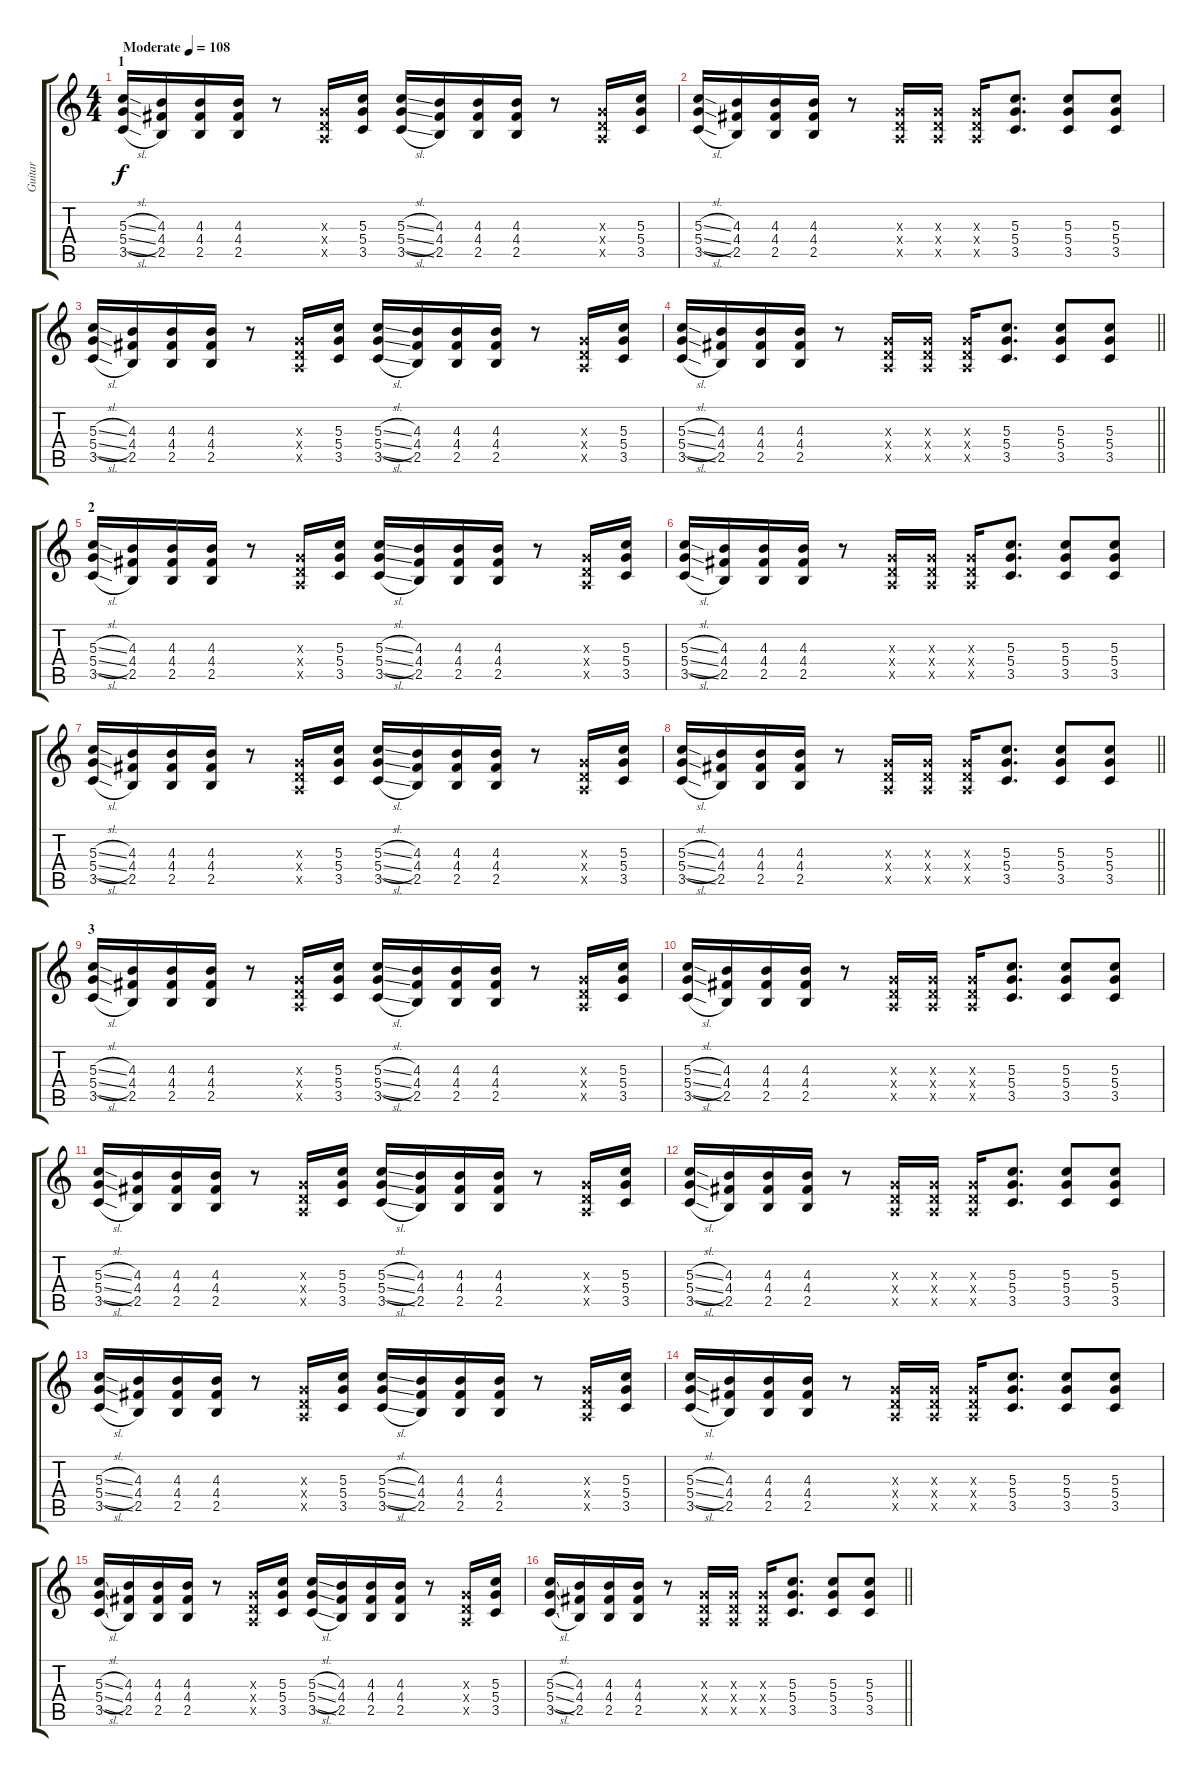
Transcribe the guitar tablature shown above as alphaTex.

\track ("Guitar" "Guitar") {instrument distortionguitar}
\staff {score tabs}
\tuning (E4 B3 G3 D3 A2 E2) {hide}
\ts (4 4)
\section ("" "1")
\tempo (108 "Moderate")
\clef g2
\ks c
(5.3{sl} 5.4{sl} 3.5{sl}).16{dy f instrument distortionguitar} (4.3 4.4 2.5).16 (4.3 4.4 2.5).16 (4.3 4.4 2.5).16 r.8 (0.3{x} 0.4{x} 0.5{x}).16 (5.3 5.4 3.5).16 (5.3{sl} 5.4{sl} 3.5{sl}).16 (4.3 4.4 2.5).16 (4.3 4.4 2.5).16 (4.3 4.4 2.5).16 r.8 (0.3{x} 0.4{x} 0.5{x}).16 (5.3 5.4 3.5).16 |
(5.3{sl} 5.4{sl} 3.5{sl}).16 (4.3 4.4 2.5).16 (4.3 4.4 2.5).16 (4.3 4.4 2.5).16 r.8 (0.3{x} 0.4{x} 0.5{x}).16 (0.3{x} 0.4{x} 0.5{x}).16 (0.3{x} 0.4{x} 0.5{x}).16 (5.3 5.4 3.5).8{d} (5.3 5.4 3.5).8 (5.3 5.4 3.5).8 |
(5.3{sl} 5.4{sl} 3.5{sl}).16 (4.3 4.4 2.5).16 (4.3 4.4 2.5).16 (4.3 4.4 2.5).16 r.8 (0.3{x} 0.4{x} 0.5{x}).16 (5.3 5.4 3.5).16 (5.3{sl} 5.4{sl} 3.5{sl}).16 (4.3 4.4 2.5).16 (4.3 4.4 2.5).16 (4.3 4.4 2.5).16 r.8 (0.3{x} 0.4{x} 0.5{x}).16 (5.3 5.4 3.5).16 |
\barLineRight lightlight
(5.3{sl} 5.4{sl} 3.5{sl}).16 (4.3 4.4 2.5).16 (4.3 4.4 2.5).16 (4.3 4.4 2.5).16 r.8 (0.3{x} 0.4{x} 0.5{x}).16 (0.3{x} 0.4{x} 0.5{x}).16 (0.3{x} 0.4{x} 0.5{x}).16 (5.3 5.4 3.5).8{d} (5.3 5.4 3.5).8 (5.3 5.4 3.5).8 |
\section ("" "2")
(5.3{sl} 5.4{sl} 3.5{sl}).16 (4.3 4.4 2.5).16 (4.3 4.4 2.5).16 (4.3 4.4 2.5).16 r.8 (0.3{x} 0.4{x} 0.5{x}).16 (5.3 5.4 3.5).16 (5.3{sl} 5.4{sl} 3.5{sl}).16 (4.3 4.4 2.5).16 (4.3 4.4 2.5).16 (4.3 4.4 2.5).16 r.8 (0.3{x} 0.4{x} 0.5{x}).16 (5.3 5.4 3.5).16 |
(5.3{sl} 5.4{sl} 3.5{sl}).16 (4.3 4.4 2.5).16 (4.3 4.4 2.5).16 (4.3 4.4 2.5).16 r.8 (0.3{x} 0.4{x} 0.5{x}).16 (0.3{x} 0.4{x} 0.5{x}).16 (0.3{x} 0.4{x} 0.5{x}).16 (5.3 5.4 3.5).8{d} (5.3 5.4 3.5).8 (5.3 5.4 3.5).8 |
(5.3{sl} 5.4{sl} 3.5{sl}).16 (4.3 4.4 2.5).16 (4.3 4.4 2.5).16 (4.3 4.4 2.5).16 r.8 (0.3{x} 0.4{x} 0.5{x}).16 (5.3 5.4 3.5).16 (5.3{sl} 5.4{sl} 3.5{sl}).16 (4.3 4.4 2.5).16 (4.3 4.4 2.5).16 (4.3 4.4 2.5).16 r.8 (0.3{x} 0.4{x} 0.5{x}).16 (5.3 5.4 3.5).16 |
\barLineRight lightlight
(5.3{sl} 5.4{sl} 3.5{sl}).16 (4.3 4.4 2.5).16 (4.3 4.4 2.5).16 (4.3 4.4 2.5).16 r.8 (0.3{x} 0.4{x} 0.5{x}).16 (0.3{x} 0.4{x} 0.5{x}).16 (0.3{x} 0.4{x} 0.5{x}).16 (5.3 5.4 3.5).8{d} (5.3 5.4 3.5).8 (5.3 5.4 3.5).8 |
\section ("" "3")
(5.3{sl} 5.4{sl} 3.5{sl}).16 (4.3 4.4 2.5).16 (4.3 4.4 2.5).16 (4.3 4.4 2.5).16 r.8 (0.3{x} 0.4{x} 0.5{x}).16 (5.3 5.4 3.5).16 (5.3{sl} 5.4{sl} 3.5{sl}).16 (4.3 4.4 2.5).16 (4.3 4.4 2.5).16 (4.3 4.4 2.5).16 r.8 (0.3{x} 0.4{x} 0.5{x}).16 (5.3 5.4 3.5).16 |
(5.3{sl} 5.4{sl} 3.5{sl}).16 (4.3 4.4 2.5).16 (4.3 4.4 2.5).16 (4.3 4.4 2.5).16 r.8 (0.3{x} 0.4{x} 0.5{x}).16 (0.3{x} 0.4{x} 0.5{x}).16 (0.3{x} 0.4{x} 0.5{x}).16 (5.3 5.4 3.5).8{d} (5.3 5.4 3.5).8 (5.3 5.4 3.5).8 |
(5.3{sl} 5.4{sl} 3.5{sl}).16 (4.3 4.4 2.5).16 (4.3 4.4 2.5).16 (4.3 4.4 2.5).16 r.8 (0.3{x} 0.4{x} 0.5{x}).16 (5.3 5.4 3.5).16 (5.3{sl} 5.4{sl} 3.5{sl}).16 (4.3 4.4 2.5).16 (4.3 4.4 2.5).16 (4.3 4.4 2.5).16 r.8 (0.3{x} 0.4{x} 0.5{x}).16 (5.3 5.4 3.5).16 |
(5.3{sl} 5.4{sl} 3.5{sl}).16 (4.3 4.4 2.5).16 (4.3 4.4 2.5).16 (4.3 4.4 2.5).16 r.8 (0.3{x} 0.4{x} 0.5{x}).16 (0.3{x} 0.4{x} 0.5{x}).16 (0.3{x} 0.4{x} 0.5{x}).16 (5.3 5.4 3.5).8{d} (5.3 5.4 3.5).8 (5.3 5.4 3.5).8 |
(5.3{sl} 5.4{sl} 3.5{sl}).16 (4.3 4.4 2.5).16 (4.3 4.4 2.5).16 (4.3 4.4 2.5).16 r.8 (0.3{x} 0.4{x} 0.5{x}).16 (5.3 5.4 3.5).16 (5.3{sl} 5.4{sl} 3.5{sl}).16 (4.3 4.4 2.5).16 (4.3 4.4 2.5).16 (4.3 4.4 2.5).16 r.8 (0.3{x} 0.4{x} 0.5{x}).16 (5.3 5.4 3.5).16 |
(5.3{sl} 5.4{sl} 3.5{sl}).16 (4.3 4.4 2.5).16 (4.3 4.4 2.5).16 (4.3 4.4 2.5).16 r.8 (0.3{x} 0.4{x} 0.5{x}).16 (0.3{x} 0.4{x} 0.5{x}).16 (0.3{x} 0.4{x} 0.5{x}).16 (5.3 5.4 3.5).8{d} (5.3 5.4 3.5).8 (5.3 5.4 3.5).8 |
(5.3{sl} 5.4{sl} 3.5{sl}).16 (4.3 4.4 2.5).16 (4.3 4.4 2.5).16 (4.3 4.4 2.5).16 r.8 (0.3{x} 0.4{x} 0.5{x}).16 (5.3 5.4 3.5).16 (5.3{sl} 5.4{sl} 3.5{sl}).16 (4.3 4.4 2.5).16 (4.3 4.4 2.5).16 (4.3 4.4 2.5).16 r.8 (0.3{x} 0.4{x} 0.5{x}).16 (5.3 5.4 3.5).16 |
\barLineRight lightlight
(5.3{sl} 5.4{sl} 3.5{sl}).16 (4.3 4.4 2.5).16 (4.3 4.4 2.5).16 (4.3 4.4 2.5).16 r.8 (0.3{x} 0.4{x} 0.5{x}).16 (0.3{x} 0.4{x} 0.5{x}).16 (0.3{x} 0.4{x} 0.5{x}).16 (5.3 5.4 3.5).8{d} (5.3 5.4 3.5).8 (5.3 5.4 3.5).8
